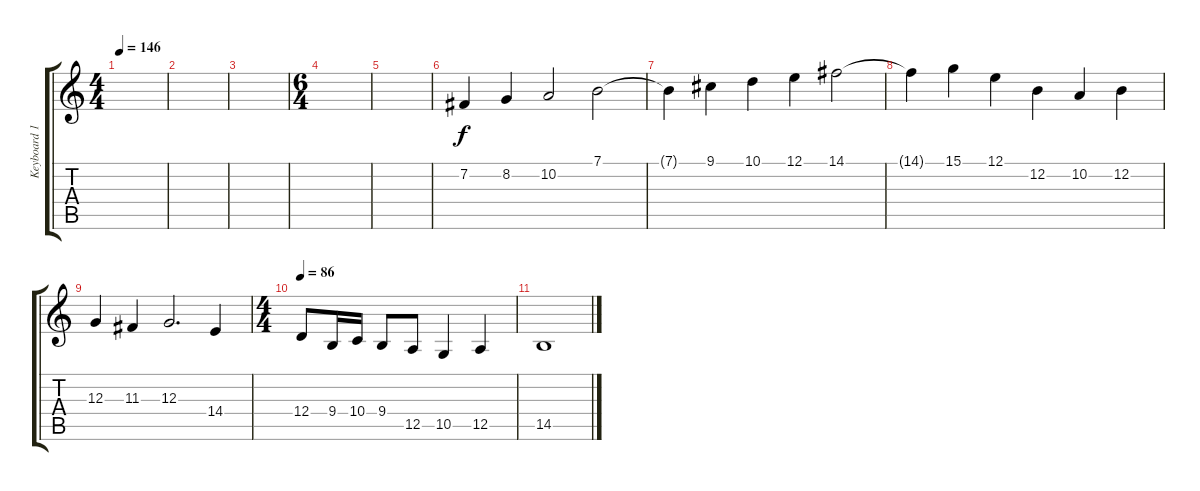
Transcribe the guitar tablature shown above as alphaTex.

\track ("Keyboard 1 (Banks)" "Keyboard 1") {instrument fx4atmosphere}
\staff {score tabs}
\tuning (E4 B3 G3 D3 A2 E2) {hide}
\ts (4 4)
\tempo 146
\clef g2
\ks c
|
|
|
\ts (6 4)
|
|
7.2.4 8.2.4 10.2.2 7.1.2 |
7.1{t}.4 9.1.4 10.1.4 12.1.4 14.1.2 |
14.1{t}.4 15.1.4 12.1.4 12.2.4 10.2.4 12.2.4 |
12.3.4 11.3.4 12.3.2{d} 14.4.4 |
\ts (4 4)
\tempo 86
12.4.8{volume 0} 9.4.16 10.4.16 9.4.8 12.5.8 10.5.4 12.5.4 |
14.5.1
